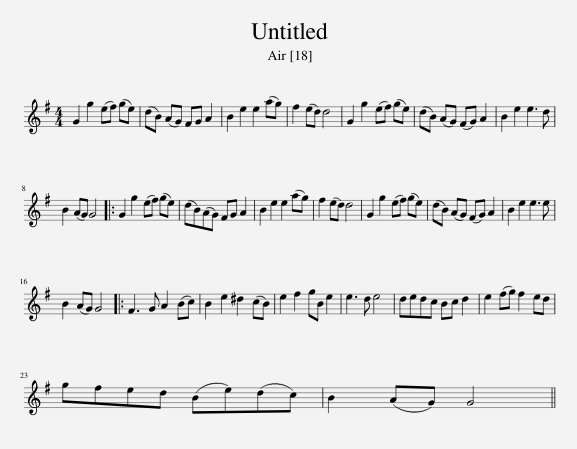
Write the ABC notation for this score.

X:1
L:1/8
M:4/4
I:linebreak $
K:G
V:1 treble
V:1
 G2 g2 (ef) (ge) | (dB) (AG) FG A2 | B2 e2 e2 (ag) | f2 (ed) d4 | G2 g2 (ef) (ge) | %5
 (dB) (AG) (FG) A2 | B2 e2 e3 d |$ B2 (AG) G4 |: G2 g2 (ef) (ge) | (dB)(AG) FG A2 | %10
 B2 e2 e2 (ag) | f2 (ed) d4 | G2 g2 (ef) (ge) | (dB) (AG) (FG) A2 | B2 e2 e3 e |$ %15
 B2 (AG) G4 |: F3 G A2 (Bc) | B2 e2 ^d2 (cB) | e2 f2 gB e2 | e3 d e4 | %20
 dedc Bc d2 | e2 (fg) f2 ed |$ gfed (Be)(dc) | B2 (AG) G4 || %24
